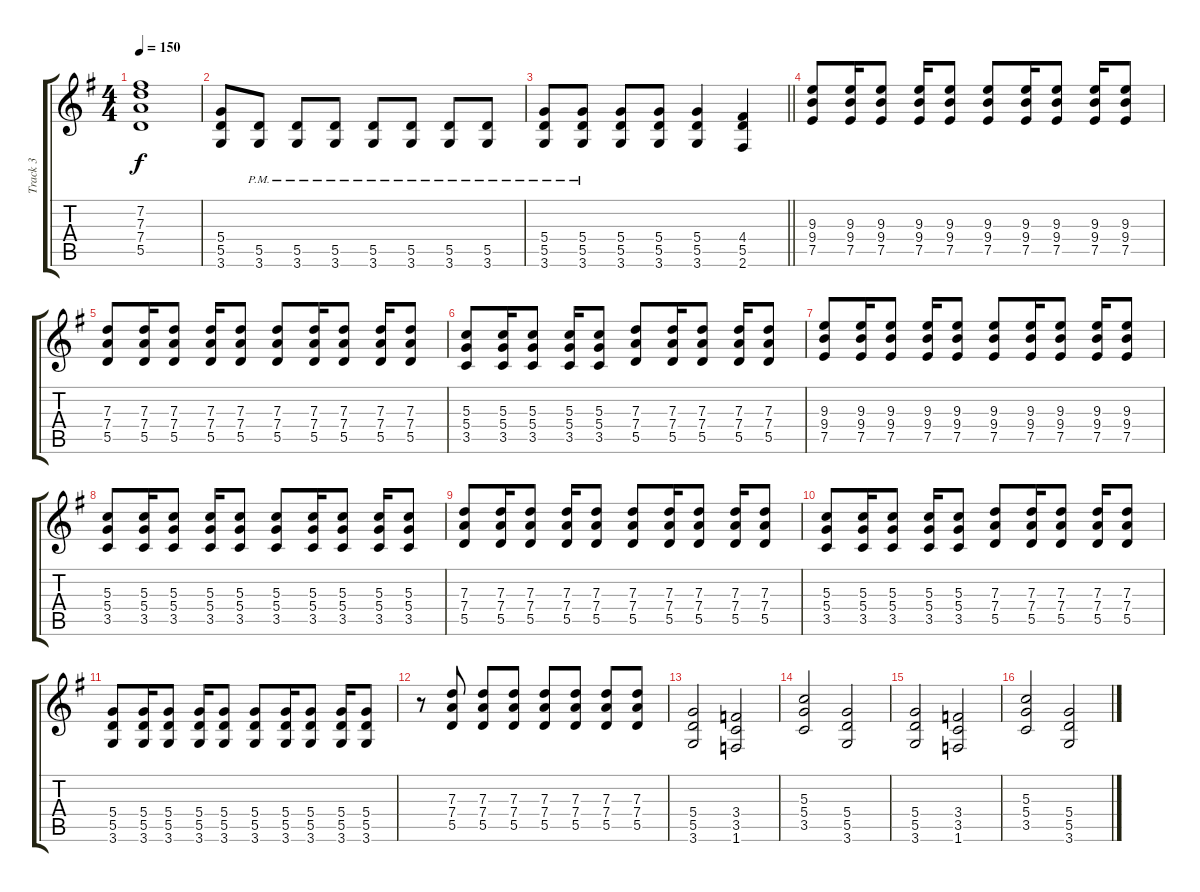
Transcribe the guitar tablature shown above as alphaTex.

\track ("Track 3" "Track 3") {instrument distortionguitar}
\staff {score tabs}
\tuning (E4 B3 G3 D3 A2 E2) {hide}
\ts (4 4)
\tempo 150
\clef g2
\ks g
(7.2{t} 7.3{t} 7.4{t} 5.5{t}).1{dy f} |
(5.4 5.5 3.6).8 (5.5{pm} 3.6{pm}).8 (5.5{pm} 3.6{pm}).8 (5.5{pm} 3.6{pm}).8 (5.5{pm} 3.6{pm}).8 (5.5{pm} 3.6{pm}).8 (5.5{pm} 3.6{pm}).8 (5.5{pm} 3.6{pm}).8 |
\barLineRight lightlight
(5.4{pm} 5.5{pm} 3.6{pm}).8 (5.4{pm} 5.5{pm} 3.6{pm}).8 (5.4 5.5 3.6).8 (5.4 5.5 3.6).8 (5.4 5.5 3.6).4 (4.4 5.5 2.6).4 |
(9.3 9.4 7.5).8 (9.3 9.4 7.5).16 (9.3 9.4 7.5).8 (9.3 9.4 7.5).16 (9.3 9.4 7.5).8 (9.3 9.4 7.5).8 (9.3 9.4 7.5).16 (9.3 9.4 7.5).8 (9.3 9.4 7.5).16 (9.3 9.4 7.5).8 |
(7.3 7.4 5.5).8 (7.3 7.4 5.5).16 (7.3 7.4 5.5).8 (7.3 7.4 5.5).16 (7.3 7.4 5.5).8 (7.3 7.4 5.5).8 (7.3 7.4 5.5).16 (7.3 7.4 5.5).8 (7.3 7.4 5.5).16 (7.3 7.4 5.5).8 |
(5.3 5.4 3.5).8 (5.3 5.4 3.5).16 (5.3 5.4 3.5).8 (5.3 5.4 3.5).16 (5.3 5.4 3.5).8 (7.3 7.4 5.5).8 (7.3 7.4 5.5).16 (7.3 7.4 5.5).8 (7.3 7.4 5.5).16 (7.3 7.4 5.5).8 |
(9.3 9.4 7.5).8 (9.3 9.4 7.5).16 (9.3 9.4 7.5).8 (9.3 9.4 7.5).16 (9.3 9.4 7.5).8 (9.3 9.4 7.5).8 (9.3 9.4 7.5).16 (9.3 9.4 7.5).8 (9.3 9.4 7.5).16 (9.3 9.4 7.5).8 |
(5.3 5.4 3.5).8 (5.3 5.4 3.5).16 (5.3 5.4 3.5).8 (5.3 5.4 3.5).16 (5.3 5.4 3.5).8 (5.3 5.4 3.5).8 (5.3 5.4 3.5).16 (5.3 5.4 3.5).8 (5.3 5.4 3.5).16 (5.3 5.4 3.5).8 |
(7.3 7.4 5.5).8 (7.3 7.4 5.5).16 (7.3 7.4 5.5).8 (7.3 7.4 5.5).16 (7.3 7.4 5.5).8 (7.3 7.4 5.5).8 (7.3 7.4 5.5).16 (7.3 7.4 5.5).8 (7.3 7.4 5.5).16 (7.3 7.4 5.5).8 |
(5.3 5.4 3.5).8 (5.3 5.4 3.5).16 (5.3 5.4 3.5).8 (5.3 5.4 3.5).16 (5.3 5.4 3.5).8 (7.3 7.4 5.5).8 (7.3 7.4 5.5).16 (7.3 7.4 5.5).8 (7.3 7.4 5.5).16 (7.3 7.4 5.5).8 |
(5.4 5.5 3.6).8 (5.4 5.5 3.6).16 (5.4 5.5 3.6).8 (5.4 5.5 3.6).16 (5.4 5.5 3.6).8 (5.4 5.5 3.6).8 (5.4 5.5 3.6).16 (5.4 5.5 3.6).8 (5.4 5.5 3.6).16 (5.4 5.5 3.6).8 |
r.8 (7.3 7.4 5.5).8 (7.3 7.4 5.5).8 (7.3 7.4 5.5).8 (7.3 7.4 5.5).8 (7.3 7.4 5.5).8 (7.3 7.4 5.5).8 (7.3 7.4 5.5).8 |
(5.4 5.5 3.6).2 (3.4 3.5 1.6).2 |
(5.3 5.4 3.5).2 (5.4 5.5 3.6).2 |
(5.4 5.5 3.6).2 (3.4 3.5 1.6).2 |
(5.3 5.4 3.5).2 (5.4 5.5 3.6).2
